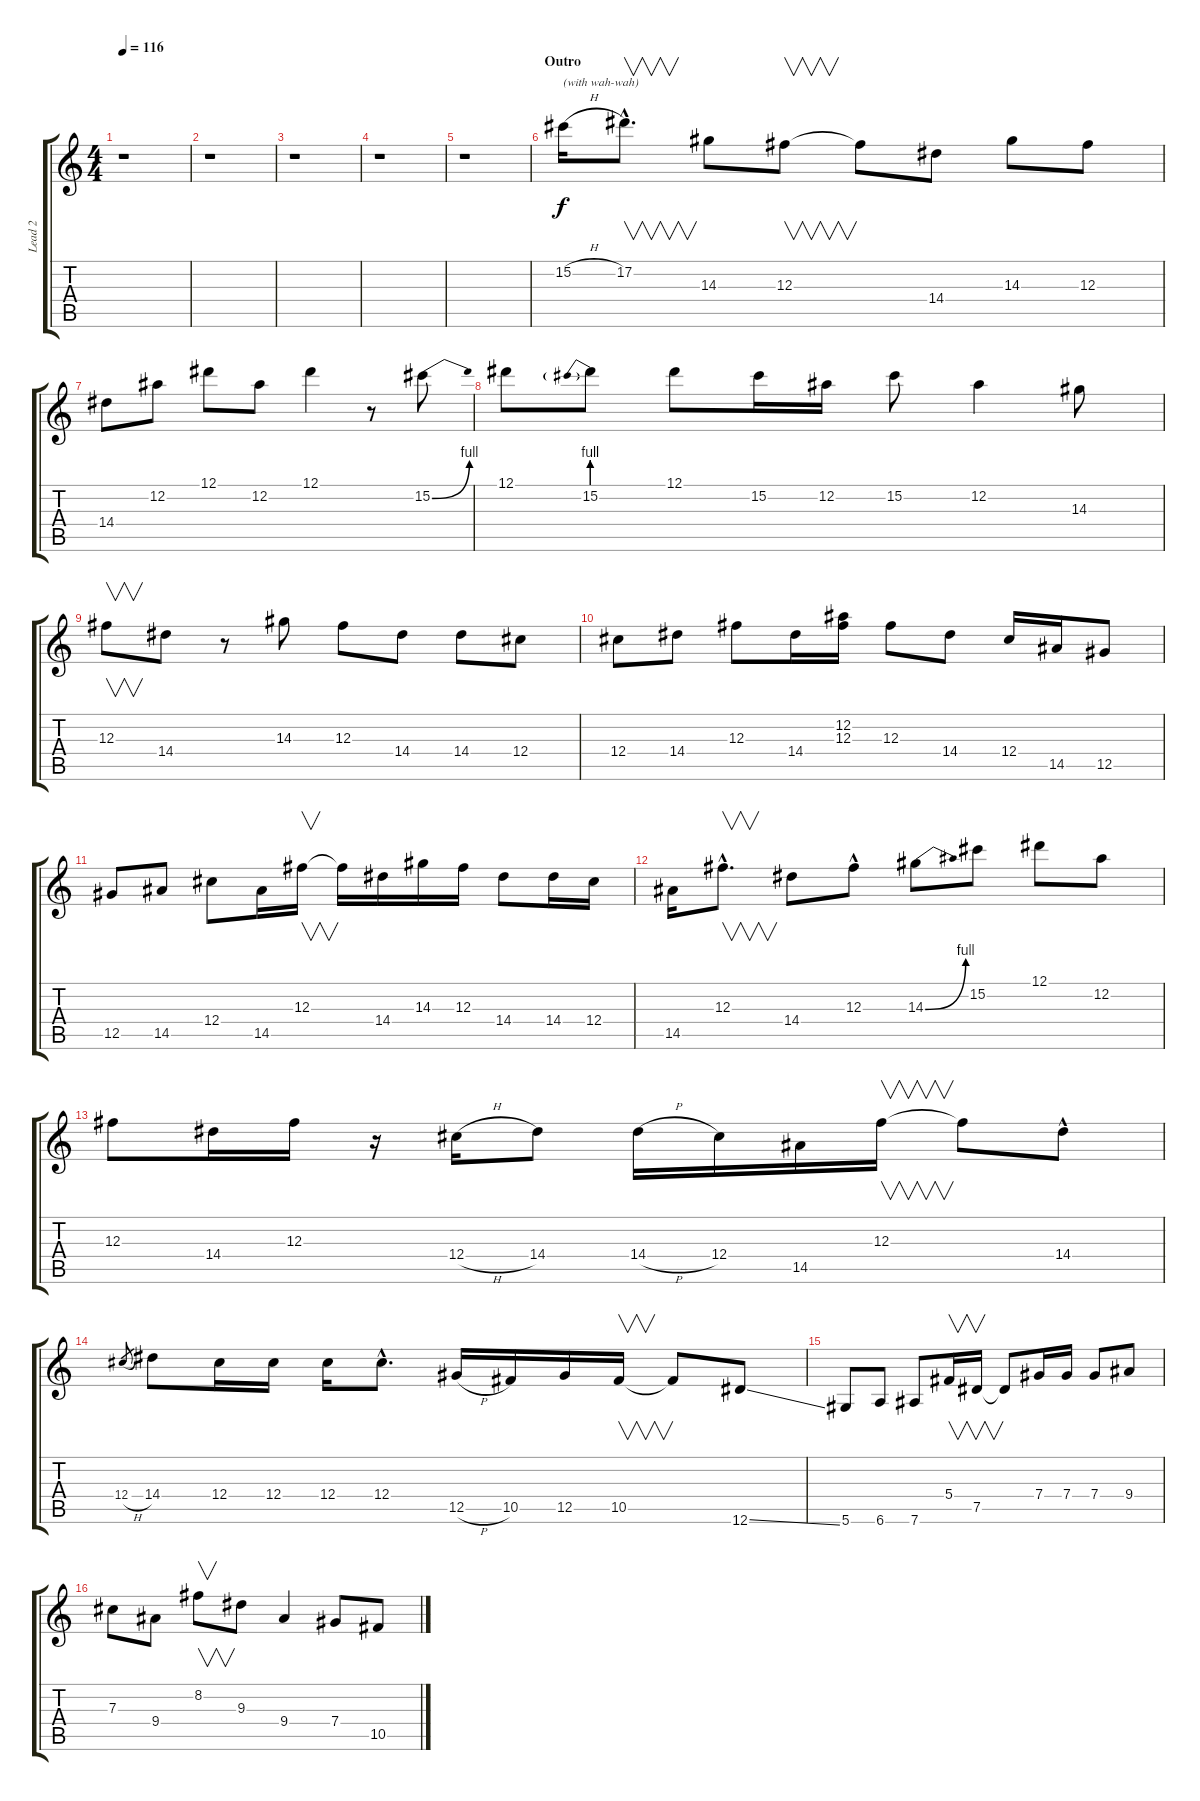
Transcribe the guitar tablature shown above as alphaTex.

\track ("Lead 2" "Lead 2") {instrument distortionguitar}
\staff {score tabs}
\tuning (Eb4 Bb3 Gb3 Db3 Ab2 Eb2) {hide}
\ts (4 4)
\tempo 116
\clef g2
\ks c
r.1{dy f} |
r.1 |
r.1 |
r.1 |
r.1 |
\section ("" "Outro")
15.2{h}.16{txt "(with wah-wah)"} 17.2{hac}.8{v d} 14.3.8 12.3.8{v} 12.3{t}.8 14.4.8 14.3.8 12.3.8 |
14.4.8 12.2.8 12.1.8 12.2.8 12.1.4 r.8 15.2{be (bend 0 0 60 4)}.8 |
12.1.8 15.2{be (prebend 0 4 60 4)}.8 12.1.8 15.2.16 12.2.16 15.2.8 12.2.4 14.3.8 |
12.3.8{v} 14.4.8 r.8 14.3.8 12.3.8 14.4.8 14.4.8 12.4.8 |
12.4.8 14.4.8 12.3.8 14.4.16 (12.2 12.3).16 12.3.8 14.4.8 12.4.16 14.5.16 12.5.8 |
12.5.8 14.5.8 12.4.8 14.5.16 12.3.16{v} 12.3{t}.16 14.4.16 14.3.16 12.3.16 14.4.8 14.4.16 12.4.16 |
14.5.16 12.3{hac}.8{v d} 14.4.8 12.3{hac}.8 14.3{be (bend 0 0 60 4)}.8 15.2.8 12.1.8 12.2.8 |
12.3.8 14.4.16 12.3.16 r.16 12.4{h}.16 14.4.8 14.4{h}.16 12.4.16 14.5.16 12.3.16{v} 12.3{t}.8 14.4{hac}.8 |
12.4{h}.8{gr} 14.4.8 12.4.16 12.4.16 12.4.16 12.4{hac}.8{d} 12.5{h}.16 10.5.16 12.5.16 10.5.16{v} 10.5{t}.8 12.6{ss}.8 |
5.6.8{volume 8} 6.6.8 7.6.8 5.4.16{v} 7.5.16{v} 7.5{t}.8 7.4.16 7.4.16 7.4.8 9.4.8 |
7.3.8 9.4.8 8.2.8{v} 9.3.8 9.4.4 7.4.8 10.5.8
